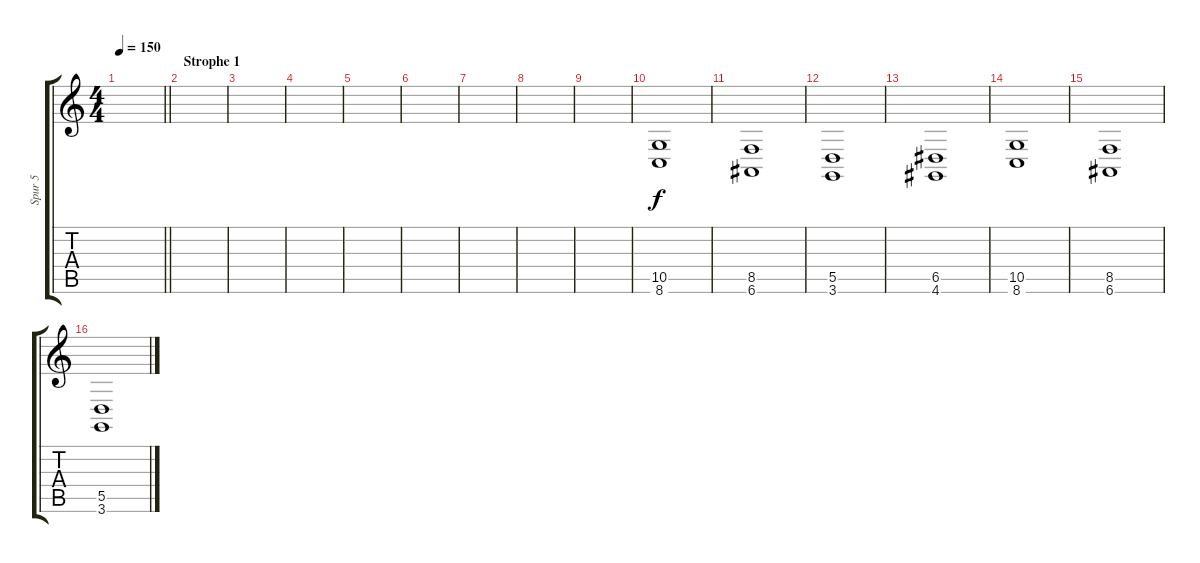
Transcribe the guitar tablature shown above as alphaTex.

\track ("Spur 5" "Spur 5") {instrument brightacousticpiano}
\staff {score tabs}
\tuning (E4 B3 G3 D3 A2 E2) {hide}
\ts (4 4)
\tempo 150
\clef g2
\barLineRight lightlight
\ks c
|
\section ("" "Strophe 1")
|
|
|
|
|
|
|
|
(10.5 8.6).1 |
(8.5 6.6).1 |
(5.5 3.6).1 |
(6.5 4.6).1 |
(10.5 8.6).1 |
(8.5 6.6).1 |
(5.5 3.6).1
